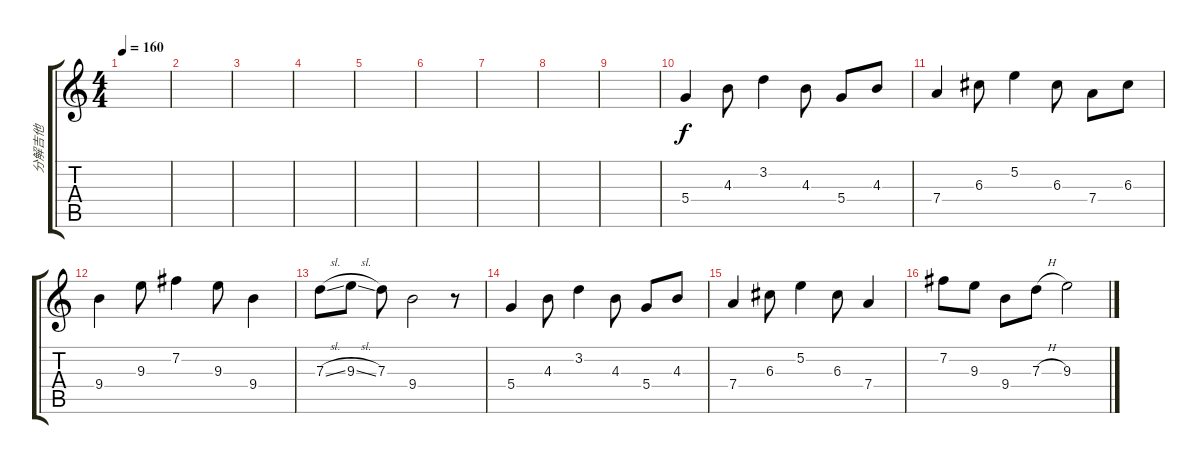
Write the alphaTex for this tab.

\track ("分解吉他" "分解吉他") {instrument electricguitarclean}
\staff {score tabs}
\tuning (E4 B3 G3 D3 A2 E2) {hide}
\ts (4 4)
\tempo 160
\clef g2
\ks c
|
|
|
|
|
|
|
|
|
5.4.4 4.3.8 3.2.4 4.3.8 5.4.8 4.3.8 |
7.4.4 6.3.8 5.2.4 6.3.8 7.4.8 6.3.8 |
9.4.4 9.3.8 7.2.4 9.3.8 9.4.4 |
7.3{sl}.8 9.3{sl}.8 7.3.8 9.4.2 r.8 |
5.4.4 4.3.8 3.2.4 4.3.8 5.4.8 4.3.8 |
7.4.4 6.3.8 5.2.4 6.3.8 7.4.4 |
7.2.8 9.3.8 9.4.8 7.3{h}.8 9.3.2
